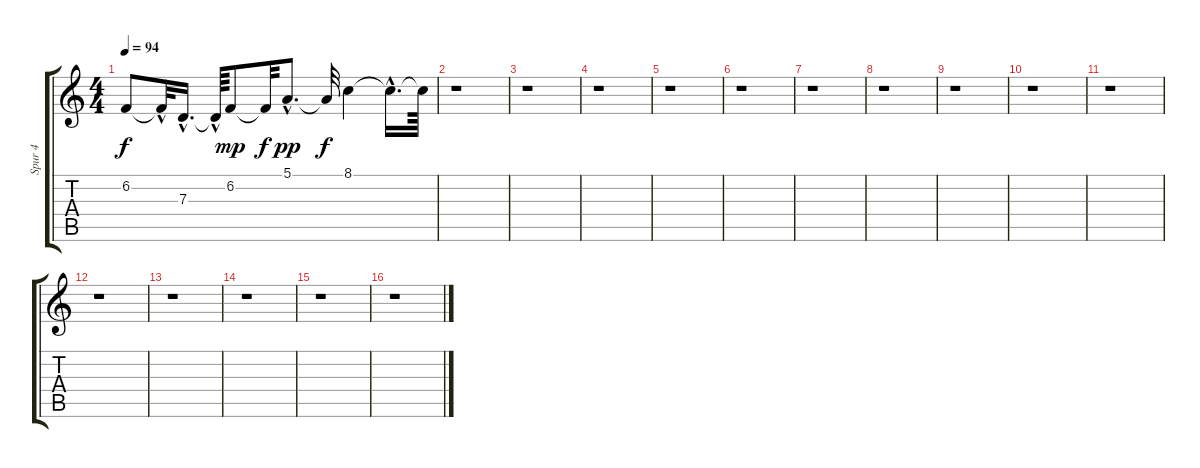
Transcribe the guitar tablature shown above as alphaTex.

\track ("Spur 4" "Spur 4") {instrument brightacousticpiano}
\staff {score tabs}
\tuning (E4 B3 G3 D3 A2 E2) {hide}
\ts (4 4)
\tempo 94
\clef g2
\ks c
6.2{t}.8{dy f} 6.2{hac t}.32 7.3{hac}.16{d} 7.3{hac t}.64 6.2.8{dy mp} 6.2{t}.32{dy f} 5.1{hac}.8{d dy pp} 5.1{t}.32{dy f} 8.1.4 8.1{hac t}.16{d} 8.1{t}.64 |
r.1 |
r.1 |
r.1 |
r.1 |
r.1 |
r.1 |
r.1 |
r.1 |
r.1 |
r.1 |
r.1 |
r.1 |
r.1 |
r.1 |
r.1
